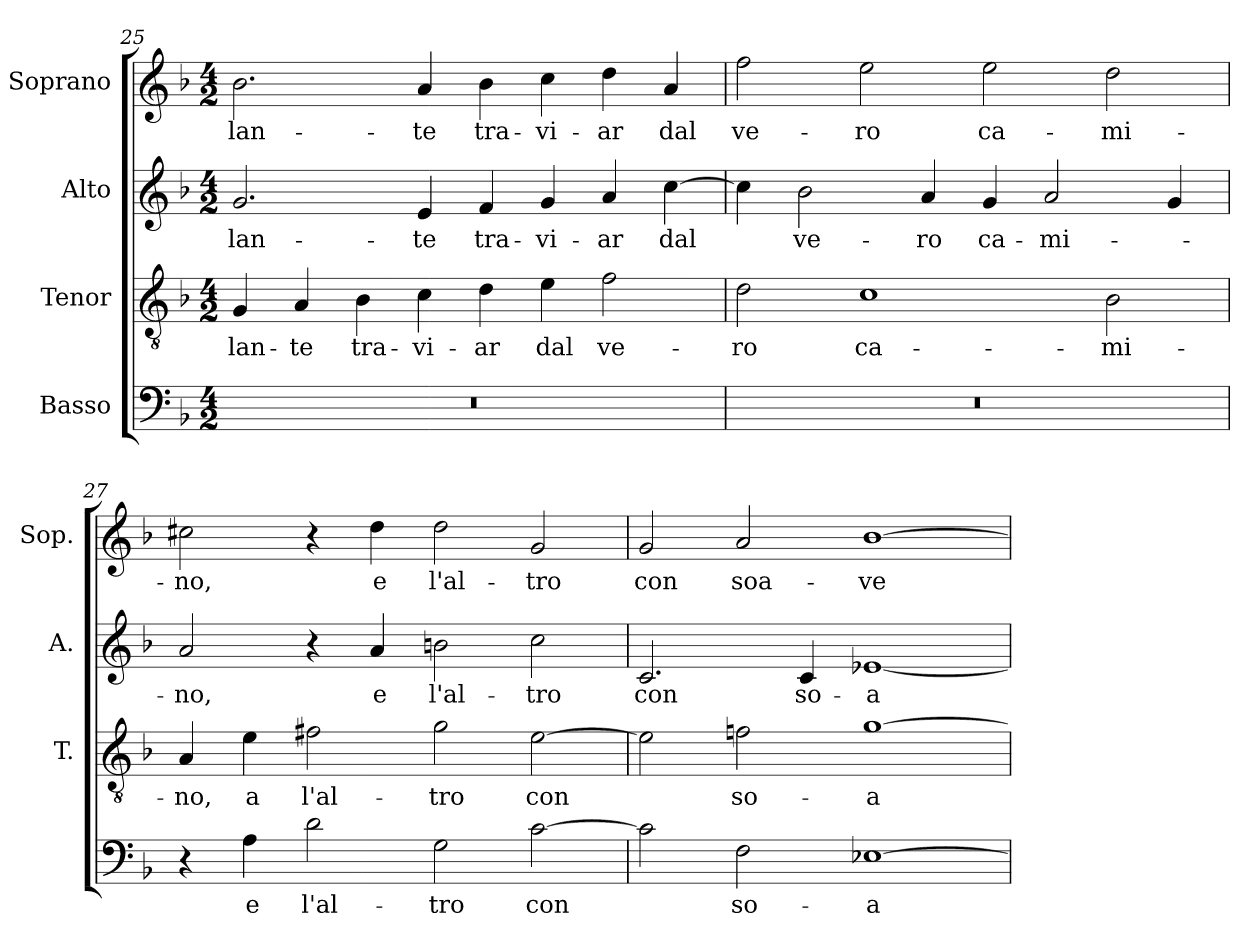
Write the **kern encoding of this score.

**kern	**text	**kern	**text	**kern	**text	**kern	**text
*part4	*part4	*part3	*part3	*part2	*part2	*part1	*part1
*staff4	*staff4	*staff3	*staff3	*staff2	*staff2	*staff1	*staff1
*I"Basso	*	*I"Tenor	*	*I"Alto	*	*I"Soprano	*
*	*	*I'T.	*	*I'A.	*	*I'Sop.	*
*clefF4	*	*clefGv2	*	*clefG2	*	*clefG2	*
*	*	*ITrd7c12	*	*	*	*	*
*k[b-]	*	*k[b-]	*	*k[b-]	*	*k[b-]	*
*F:	*	*F:	*	*F:	*	*F:	*
*M4/2	*	*M4/2	*	*M4/2	*	*M4/2	*
=25	=25	=25	=25	=25	=25	=25	=25
!LO:N:vis=1	!	!	!	!	!	!	!
!	!	!	!LO:LY:b:color=#000000	!	!	!	!
!	!	!	!	!	!LO:LY:b:color=#000000	!	!
!	!	!	!	!	!	!	!LO:LY:b:color=#000000
0r	.	4GGi/	-lan-	2.gi/	-lan-	2.b-i\	-lan-
!	!	!	!LO:LY:b:color=#000000	!	!	!	!
.	.	4AAi/	-te	.	.	.	.
!	!	!	!LO:LY:b:color=#000000	!	!	!	!
.	.	4BB-i\	tra-	.	.	.	.
!	!	!	!LO:LY:b:color=#000000	!	!	!	!
!	!	!	!	!	!LO:LY:b:color=#000000	!	!
!	!	!	!	!	!	!	!LO:LY:b:color=#000000
.	.	4Ci\	-vi-	4ei/	-te	4ai/	-te
!	!	!	!LO:LY:b:color=#000000	!	!	!	!
!	!	!	!	!	!LO:LY:b:color=#000000	!	!
!	!	!	!	!	!	!	!LO:LY:b:color=#000000
.	.	4Di\	-ar	4fi/	tra-	4b-i\	tra-
!	!	!	!LO:LY:b:color=#000000	!	!	!	!
!	!	!	!	!	!LO:LY:b:color=#000000	!	!
!	!	!	!	!	!	!	!LO:LY:b:color=#000000
.	.	4Ei\	dal	4gi/	-vi-	4cci\	-vi-
!	!	!	!LO:LY:b:color=#000000	!	!	!	!
!	!	!	!	!	!LO:LY:b:color=#000000	!	!
!	!	!	!	!	!	!	!LO:LY:b:color=#000000
.	.	2Fi\	ve-	4ai/	-ar	4ddi\	-ar
!	!	!	!	!	!LO:LY:b:color=#000000	!	!
!	!	!	!	!	!	!	!LO:LY:b:color=#000000
.	.	.	.	[>4cci\	dal	4ai/	dal
=26	=26	=26	=26	=26	=26	=26	=26
!LO:N:vis=1	!	!	!	!	!	!	!
!	!	!	!LO:LY:b:color=#000000	!	!	!	!
!	!	!	!	!	!	!	!LO:LY:b:color=#000000
0r	.	2Di\	-ro	4cci\]	.	2ffi\	ve-
!	!	!	!	!	!LO:LY:b:color=#000000	!	!
.	.	.	.	2b-i\	ve-	.	.
!	!	!	!LO:LY:b:color=#000000	!	!	!	!
!	!	!	!	!	!	!	!LO:LY:b:color=#000000
.	.	1Ci	ca-	.	.	2eei\	-ro
!	!	!	!	!	!LO:LY:b:color=#000000	!	!
.	.	.	.	4ai/	-ro	.	.
!	!	!	!	!	!LO:LY:b:color=#000000	!	!
!	!	!	!	!	!	!	!LO:LY:b:color=#000000
.	.	.	.	4gi/	ca-	2eei\	ca-
!	!	!	!	!	!LO:LY:b:color=#000000	!	!
.	.	.	.	2ai/	-mi-	.	.
!	!	!	!LO:LY:b:color=#000000	!	!	!	!
!	!	!	!	!	!	!	!LO:LY:b:color=#000000
.	.	2BB-i\	-mi-	.	.	2ddi\	-mi-
.	.	.	.	4gi/	.	.	.
!!LO:LB:g=z
=27	=27	=27	=27	=27	=27	=27	=27
!	!	!	!LO:LY:b:color=#000000	!	!	!	!
!	!	!	!	!	!LO:LY:b:color=#000000	!	!
!	!	!	!	!	!	!	!LO:LY:b:color=#000000
4r	.	4AAi/	-no,	2ai/	-no,	2cc#Xi\	-no,
!	!LO:LY:b:color=#000000	!	!	!	!	!	!
!	!	!	!LO:LY:b:color=#000000	!	!	!	!
4Ai\	e	4Ei\	a	.	.	.	.
!	!LO:LY:b:color=#000000	!	!	!	!	!	!
!	!	!	!LO:LY:b:color=#000000	!	!	!	!
2di\	l'al-	2F#Xi\	l'al-	4r	.	4r	.
!	!	!	!	!	!LO:LY:b:color=#000000	!	!
!	!	!	!	!	!	!	!LO:LY:b:color=#000000
.	.	.	.	4ai/	e	4ddi\	e
!	!LO:LY:b:color=#000000	!	!	!	!	!	!
!	!	!	!LO:LY:b:color=#000000	!	!	!	!
!	!	!	!	!	!LO:LY:b:color=#000000	!	!
!	!	!	!	!	!	!	!LO:LY:b:color=#000000
2Gi\	-tro	2Gi\	-tro	2bni\	l'al-	2ddi\	l'al-
!	!LO:LY:b:color=#000000	!	!	!	!	!	!
!	!	!	!LO:LY:b:color=#000000	!	!	!	!
!	!	!	!	!	!LO:LY:b:color=#000000	!	!
!	!	!	!	!	!	!	!LO:LY:b:color=#000000
[>2ci\	con	[>2Ei\	con	2cci\	-tro	2gi/	-tro
=28	=28	=28	=28	=28	=28	=28	=28
!	!	!	!	!	!LO:LY:b:color=#000000	!	!
!	!	!	!	!	!	!	!LO:LY:b:color=#000000
2ci\]	.	2Ei\]	.	2.ci/	con	2gi/	con
!	!LO:LY:b:color=#000000	!	!	!	!	!	!
!	!	!	!LO:LY:b:color=#000000	!	!	!	!
!	!	!	!	!	!	!	!LO:LY:b:color=#000000
2Fi\	so-	2Fni\	so-	.	.	2ai/	soa-
!	!	!	!	!	!LO:LY:b:color=#000000	!	!
.	.	.	.	4ci/	so-	.	.
!	!LO:LY:b:color=#000000	!	!	!	!	!	!
!	!	!	!LO:LY:b:color=#000000	!	!	!	!
!	!	!	!	!	!LO:LY:b:color=#000000	!	!
!	!	!	!	!	!	!	!LO:LY:b:color=#000000
[>1E-Xi	-a-	[>1Gi	-a-	[<1e-Xi	-a-	[>1b-i	-ve
=	=	=	=	=	=	=	=
*-	*-	*-	*-	*-	*-	*-	*-
